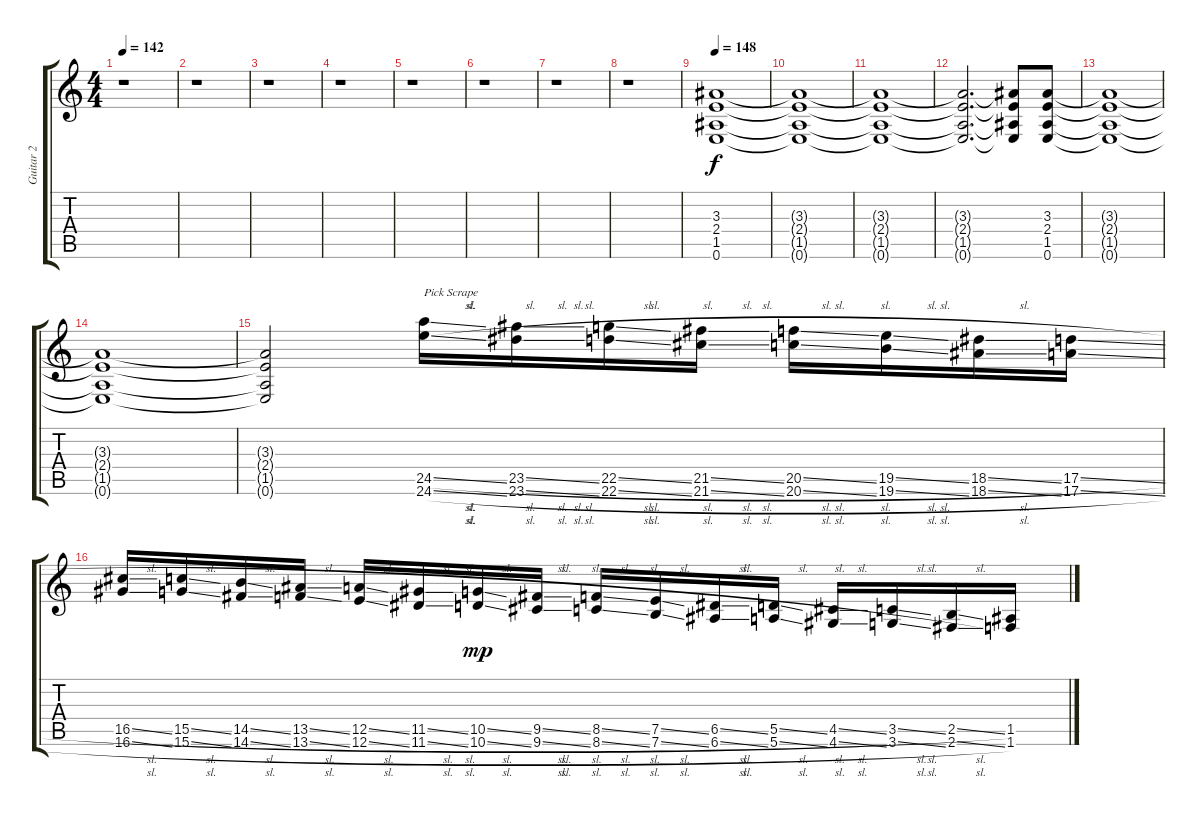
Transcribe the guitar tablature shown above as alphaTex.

\track ("Guitar 2" "Guitar 2") {instrument overdrivenguitar}
\staff {score tabs}
\tuning (E4 B3 G3 D3 A2 E2) {hide}
\ts (4 4)
\tempo 142
\clef g2
\ks c
r.1{dy f} |
r.1 |
r.1 |
r.1 |
r.1 |
r.1 |
r.1 |
r.1 |
\tempo 148
(3.3 2.4 1.5 0.6).1 |
(3.3{t} 2.4{t} 1.5{t} 0.6{t}).1 |
(3.3{t} 2.4{t} 1.5{t} 0.6{t}).1 |
(3.3{t} 2.4{t} 1.5{t} 0.6{t}).2{d} (3.3{t} 2.4{t} 1.5{t} 0.6{t}).8 (3.3 2.4 1.5 0.6).8 |
(3.3{t} 2.4{t} 1.5{t} 0.6{t}).1 |
(3.3{t} 2.4{t} 1.5{t} 0.6{t}).1 |
(3.3{t} 2.4{t} 1.5{t} 0.6{t}).2 (24.5{sl} 24.6{sl}).16{txt "Pick Scrape"} (23.5{sl} 23.6{sl}).16 (22.5{sl} 22.6{sl}).16 (21.5{sl} 21.6{sl}).16 (20.5{sl} 20.6{sl}).16 (19.5{sl} 19.6{sl}).16 (18.5{sl} 18.6{sl}).16 (17.5{sl} 17.6{sl}).16 |
(16.5{sl} 16.6{sl}).16 (15.5{sl} 15.6{sl}).16 (14.5{sl} 14.6{sl}).16 (13.5{sl} 13.6{sl}).16 (12.5{sl} 12.6{sl}).16 (11.5{sl} 11.6{sl}).16 (10.5{sl} 10.6{sl}).16{dy mp} (9.5{sl} 9.6{sl}).16 (8.5{sl} 8.6{sl}).16 (7.5{sl} 7.6{sl}).16 (6.5{sl} 6.6{sl}).16 (5.5{sl} 5.6{sl}).16 (4.5{sl} 4.6{sl}).16 (3.5{sl} 3.6{sl}).16 (2.5{sl} 2.6{sl}).16 (1.5 1.6).16
